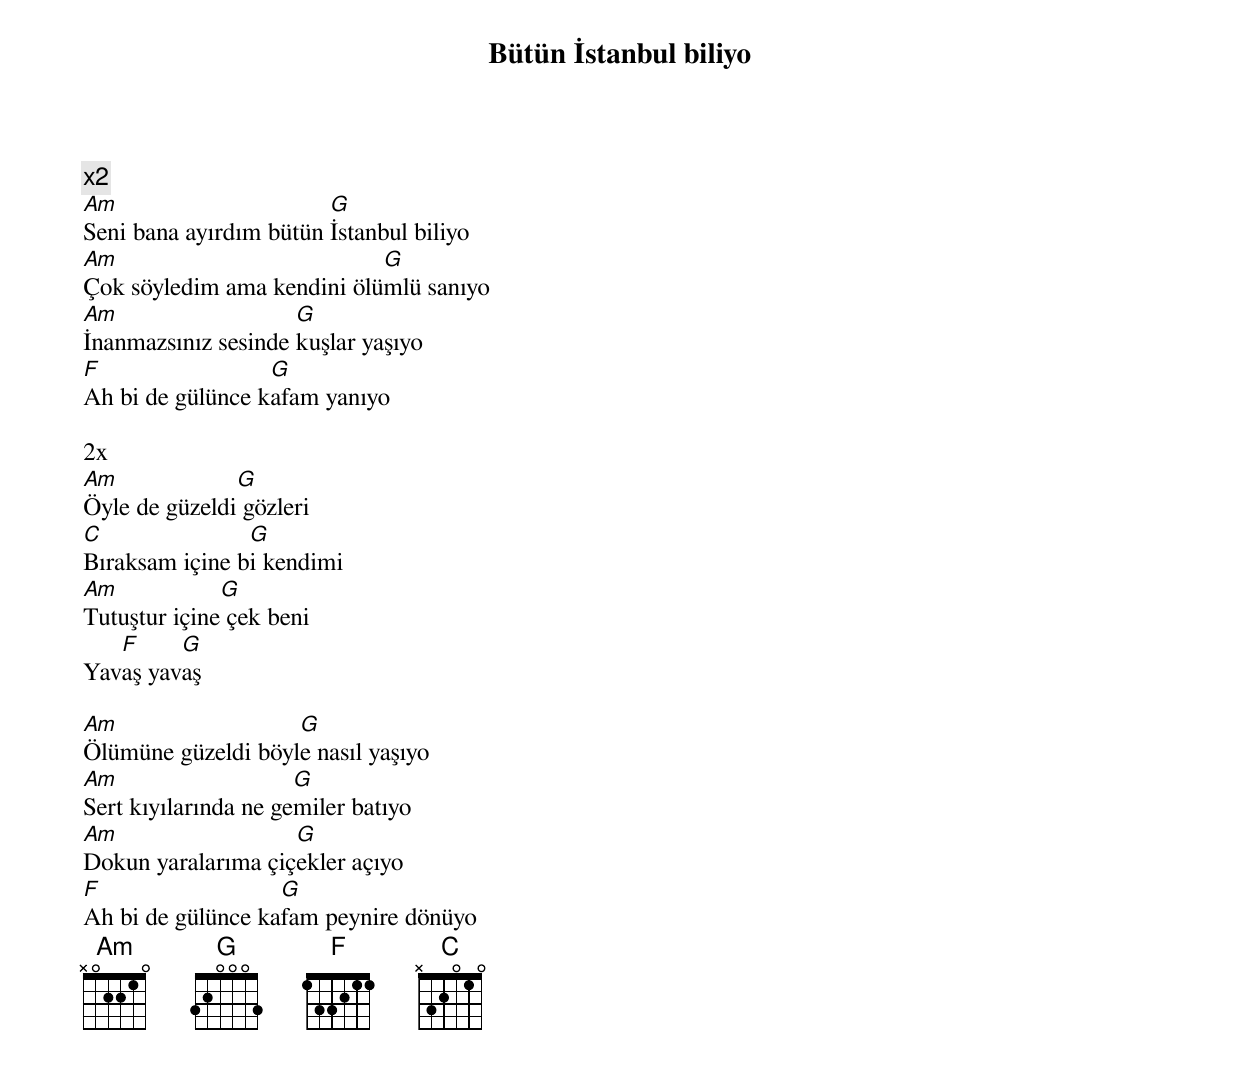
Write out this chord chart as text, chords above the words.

{title: Bütün İstanbul biliyo}
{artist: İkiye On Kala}

x2
Am                      G
Seni bana ayırdım bütün İstanbul biliyo
Am                          G
Çok söyledim ama kendini ölümlü sanıyo
Am                   G
İnanmazsınız sesinde kuşlar yaşıyo
F                 G
Ah bi de gülünce kafam yanıyo

2x
Am             G
Öyle de güzeldi gözleri
C               G
Bıraksam içine bi kendimi
Am            G
Tutuştur içine çek beni
   F     G
Yavaş yavaş

Am                  G
Ölümüne güzeldi böyle nasıl yaşıyo
Am                    G
Sert kıyılarında ne gemiler batıyo
Am                  G
Dokun yaralarıma çiçekler açıyo
F                  G
Ah bi de gülünce kafam peynire dönüyo
